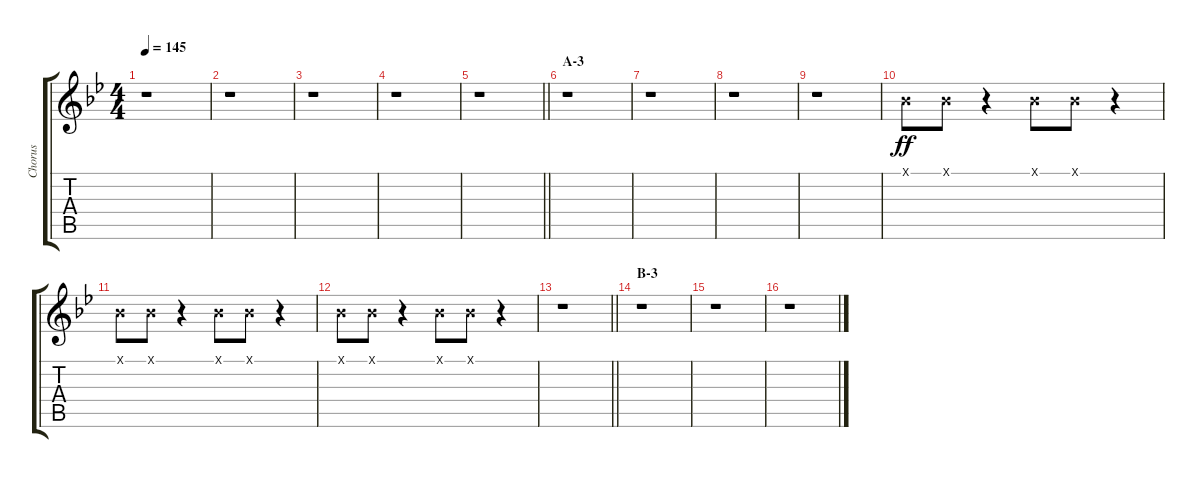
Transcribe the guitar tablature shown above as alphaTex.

\track ("Chorus" "Chorus") {instrument voiceoohs}
\staff {score tabs}
\tuning (E4 B3 G3 D3 A2 E2) {hide}
\ts (4 4)
\tempo 145
\clef g2
\ks bb
r.1{dy ff} |
r.1 |
r.1 |
r.1 |
\barLineRight lightlight
r.1 |
\section ("" "A-3")
r.1 |
r.1 |
r.1 |
r.1 |
6.1{x}.8 6.1{x}.8 r.4 6.1{x}.8 6.1{x}.8 r.4 |
6.1{x}.8 6.1{x}.8 r.4 6.1{x}.8 6.1{x}.8 r.4 |
6.1{x}.8 6.1{x}.8 r.4 6.1{x}.8 6.1{x}.8 r.4 |
\barLineRight lightlight
r.1 |
\section ("" "B-3")
r.1 |
r.1 |
r.1
